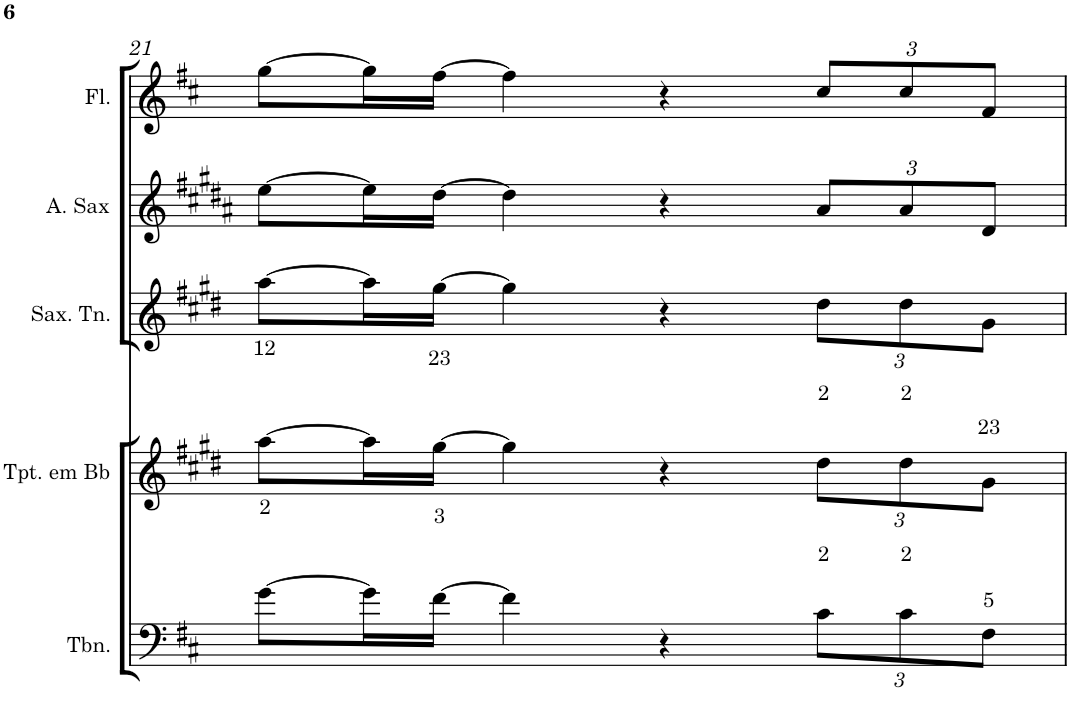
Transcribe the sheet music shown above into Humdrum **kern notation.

**kern	**kern	**kern	**kern	**kern
*part5	*part4	*part3	*part2	*part1
*staff5	*staff4	*staff3	*staff2	*staff1
*I"Trombone	*I"Trompete em Bb	*I"Saxofone Tenor	*I"Alto Saxophone	*I"Flauta
*I'Tbn.	*I'Tpt. em Bb	*I'Sax. Tn.	*I'A. Sax	*I'Fl.
!!LO:PB:g=z
*clefF4	*clefG2	*clefG2	*clefG2	*clefG2
*	*Trd1c2	*Trd8c14	*Trd5c9	*
*k[f#c#]	*k[f#c#g#d#]	*k[f#c#g#d#]	*k[f#c#g#d#a#]	*k[f#c#]
*M4/4	*M4/4	*M4/4	*M4/4	*M4/4
=21	=21	=21	=21	=21
[8g\L	[8aa\L	[8aa\L	[8ee\L	[8gg\L
16g\L]	16aa\L]	16aa\L]	16ee\L]	16gg\L]
[16f#\JJ	[16gg#\JJ	[16gg#\JJ	[16dd#\JJ	[16ff#\JJ
4f#\]	4gg#\]	4gg#\]	4dd#\]	4ff#\]
4r	4r	4r	4r	4r
*Xbrackettup	*Xbrackettup	*Xbrackettup	*Xbrackettup	*Xbrackettup
12c#\L	12dd#\L	12dd#\L	12a#/L	12cc#/L
12c#\	12dd#\	12dd#\	12a#/	12cc#/
12F#\J	12g#\J	12g#\J	12d#/J	12f#/J
=	=	=	=	=
*-	*-	*-	*-	*-
